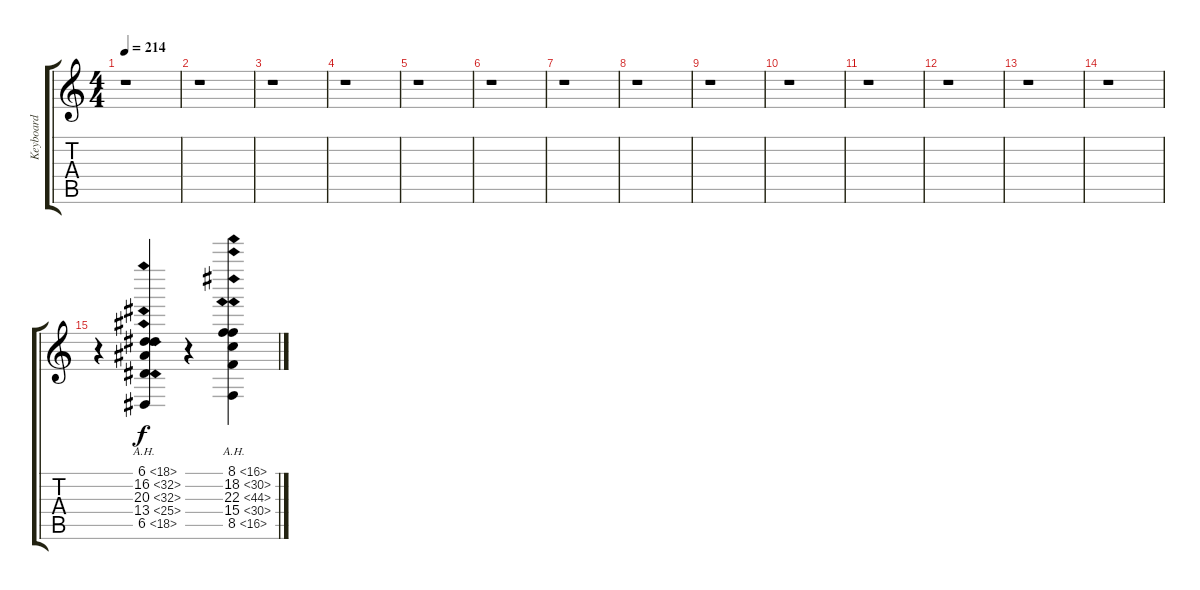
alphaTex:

\track ("Keyboard" "Keyboard") {instrument orchestralharp}
\staff {score tabs}
\tuning (E4 B3 G3 D3 A2 E2) {hide}
\ts (4 4)
\tempo 214
\clef g2
\ks c
r.1{dy f} |
r.1 |
r.1 |
r.1 |
r.1 |
r.1 |
r.1 |
r.1 |
r.1 |
r.1 |
r.1 |
r.1 |
r.1 |
r.1 |
r.4{instrument stringensemble1} (6.1{ah 12} 16.2{ah 16} 20.3{ah 12} 13.4{ah 12} 6.5{ah 12}).4 r.4 (8.1{ah 8} 18.2{ah 12} 22.3{ah 22} 15.4{ah 15} 8.5{ah 8}).4
